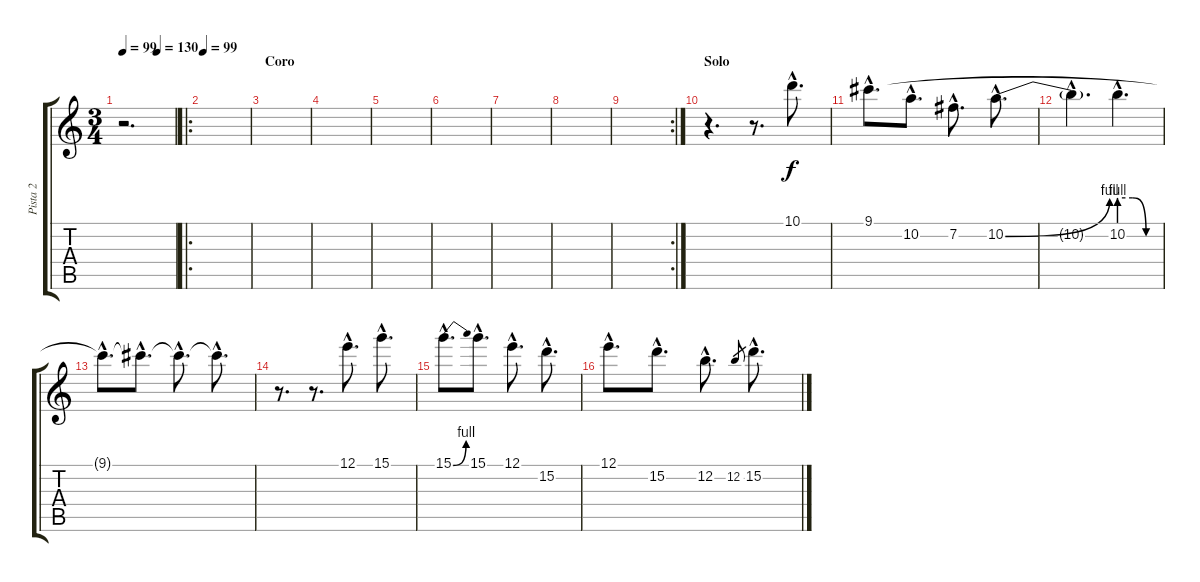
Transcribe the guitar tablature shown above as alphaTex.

\track ("Pista 2" "Pista 2") {instrument electricguitarjazz}
\staff {score tabs}
\tuning (E4 B3 G3 D3 A2 E2) {hide}
\ts (3 4)
\tempo 99
\tempo (130 0.6666666666666666)
\clef g2
\ks c
r.2{d dy f} |
\ro
\tempo 99
|
\section ("" "Coro ")
|
|
|
|
|
|
\rc 2
|
\section ("" "Solo")
r.4{d} r.8{d} 10.1{hac}.8{d} |
9.1{hac}.8{d} 10.2{hac}.8{d} 7.2{hac}.8{d} 10.2{be (bend 0 0 60 4) hac}.8{d} |
10.2{hac t}.4{d} 10.2{be (custom 0 4 20 4 40 0 60 0) hac}.4{d} |
9.1{hac t}.8{d} 9.1{hac t}.8{d} 9.1{hac t}.8{d} 9.1{hac t}.8{d} |
r.8{d} r.8{d} 12.1{hac}.8{d} 15.1{hac}.8{d} |
15.1{be (bend 0 0 60 4) hac}.8{d} 15.1{hac}.8{d} 12.1{hac}.8{d} 15.2{hac}.8{d} |
12.1{hac}.8{d} 15.2{hac}.8{d} 12.2{hac}.8{d} 12.2.8{gr} 15.2{hac}.8{d}
